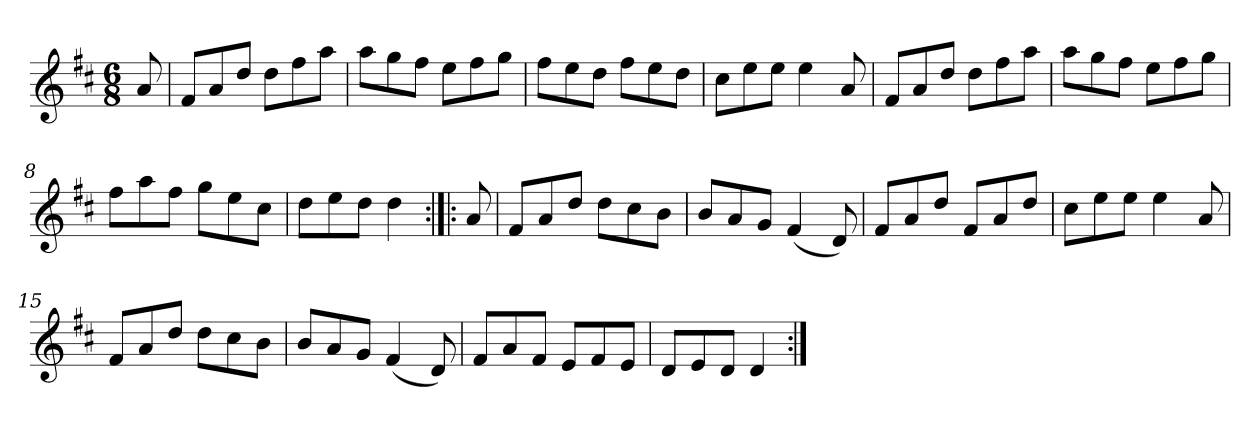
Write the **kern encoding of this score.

**kern
*part1
*staff1
*clefG2
*k[f#c#]
*D:
*M6/8
*MM150
=1
8a/
=2
8f#/L
8a/
8dd/J
8dd\L
8ff#\
8aa\J
=3
8aa\L
8gg\
8ff#\J
8ee\L
8ff#\
8gg\J
=4
8ff#\L
8ee\
8dd\J
8ff#\L
8ee\
8dd\J
=5
8cc#\L
8ee\
8ee\J
4ee\
8a/
=6
8f#/L
8a/
8dd/J
8dd\L
8ff#\
8aa\J
=7
8aa\L
8gg\
8ff#\J
8ee\L
8ff#\
8gg\J
=8
8ff#\L
8aa\
8ff#\J
8gg\L
8ee\
8cc#\J
!!LO:LB:g=z
=9
8dd\L
8ee\
8dd\J
4dd\
=10:|!|:
8a/
=11
8f#/L
8a/
8dd/J
8dd\L
8cc#\
8b\J
=12
8b/L
8a/
8g/J
(<4f#/
8d/)
=13
8f#/L
8a/
8dd/J
8f#/L
8a/
8dd/J
=14
8cc#\L
8ee\
8ee\J
4ee\
8a/
=15
8f#/L
8a/
8dd/J
8dd\L
8cc#\
8b\J
=16
8b/L
8a/
8g/J
(<4f#/
8d/)
!!LO:LB:g=z
=17
8f#/L
8a/
8f#/J
8e/L
8f#/
8e/J
=18
8d/L
8e/
8d/J
4d/
=:|!
*-
